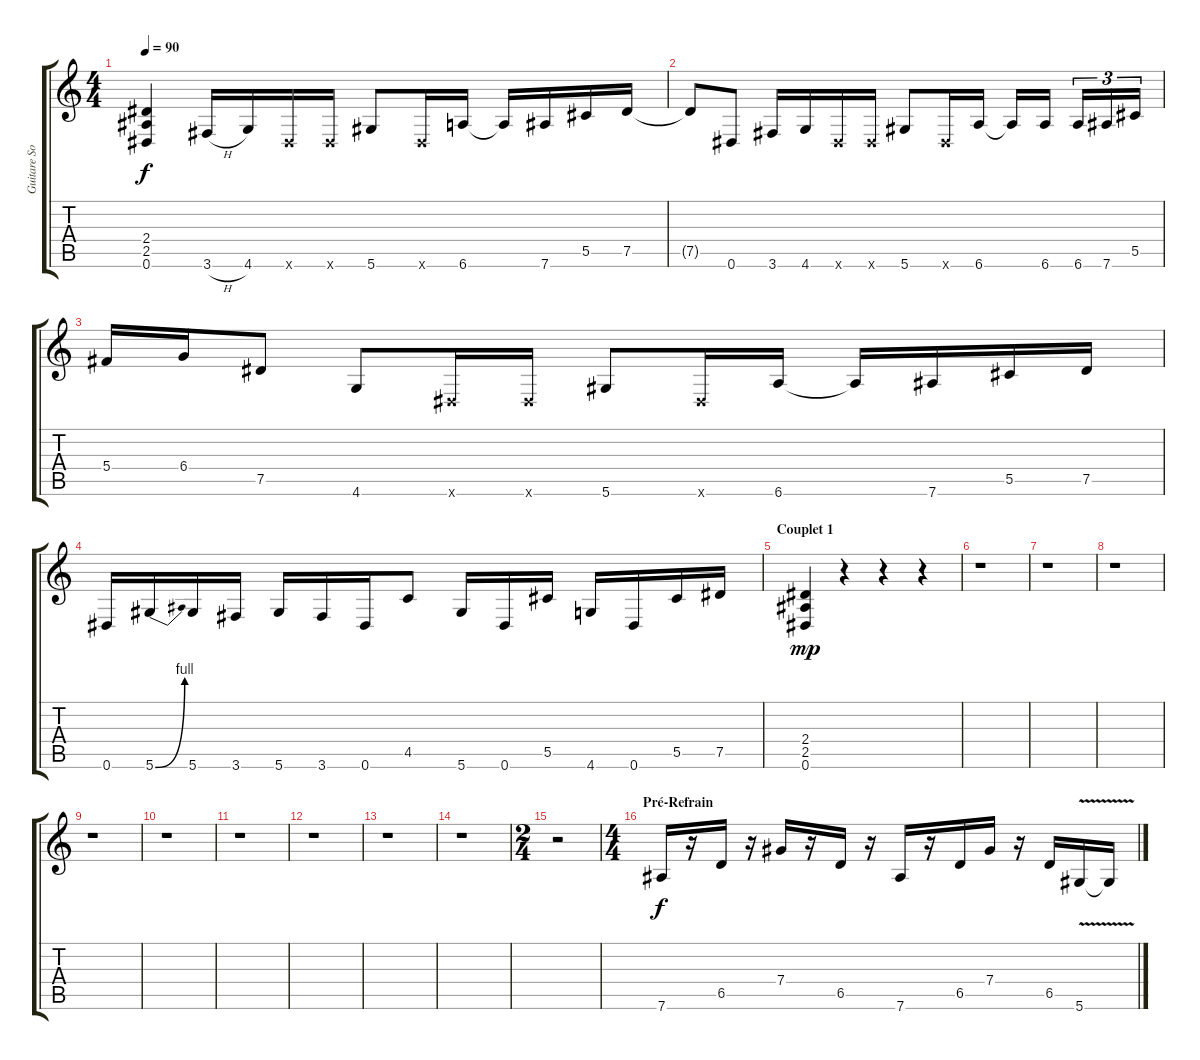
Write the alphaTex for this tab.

\track ("Guitare Solo" "Guitare So") {instrument overdrivenguitar}
\staff {score tabs}
\tuning (Eb4 Bb3 Gb3 Db3 Ab2 Eb2) {hide}
\ts (4 4)
\tempo 90
\clef g2
\ks c
(2.4 2.5 0.6).4{dy f} 3.6{h}.16 4.6.16 0.6{x}.16 0.6{x}.16 5.6.8 0.6{x}.16 6.6.16 6.6{t}.16 7.6.16 5.5.16 7.5.16 |
7.5{t}.8 0.6.8 3.6.16 4.6.16 0.6{x}.16 0.6{x}.16 5.6.8 0.6{x}.16 6.6.16 6.6{t}.16 6.6.16 6.6.16{tu (3 2)} 7.6.16{tu (3 2)} 5.5.16{tu (3 2)} |
5.4.16 6.4.16 7.5.8 4.6.8 0.6{x}.16 0.6{x}.16 5.6.8 0.6{x}.16 6.6.16 6.6{t}.16 7.6.16 5.5.16 7.5.16 |
0.6.16 5.6{be (bend 0 0 60 4)}.16 5.6.16 3.6.16 5.6.16 3.6.16 0.6.16 4.5.8 5.6.16 0.6.16 5.5.16 4.6.16 0.6.16 5.5.16 7.5.16 |
\section ("" "Couplet 1")
(2.4 2.5 0.6).4{dy mp} r.4 r.4 r.4 |
r.1 |
r.1 |
r.1 |
r.1 |
r.1 |
r.1 |
r.1 |
r.1 |
r.1 |
\ts (2 4)
r.2 |
\ts (4 4)
\section ("" "Pré-Refrain")
7.6.16{dy f} r.16 6.5.16 r.16 7.4.16 r.16 6.5.16 r.16 7.6.16 r.16 6.5.16 7.4.16 r.16 6.5.16 5.6{v}.16 5.6{t}.16
